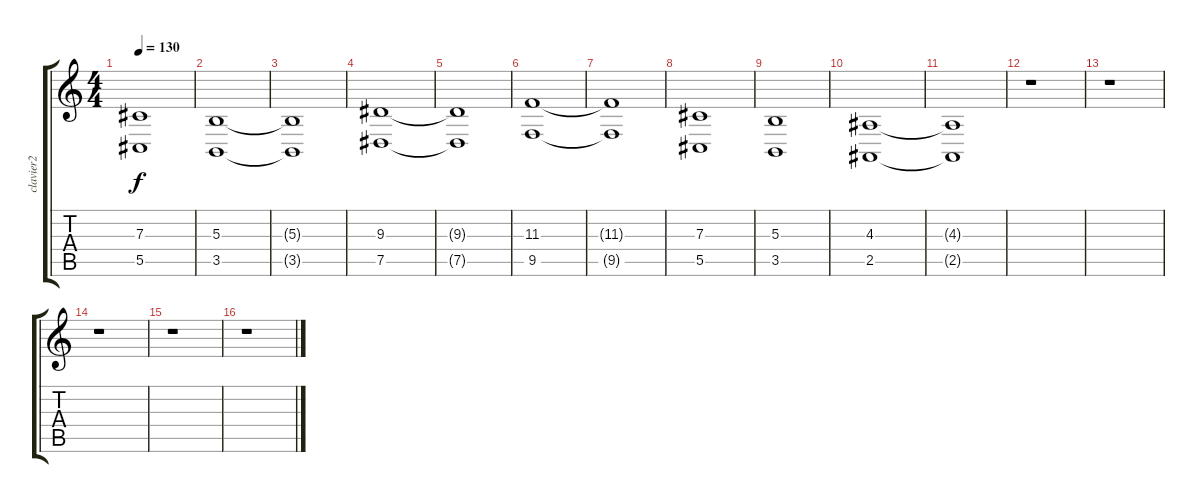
\track ("clavier2" "clavier2") {instrument lead1square}
\staff {score tabs}
\tuning (Eb4 Bb3 Gb3 Db3 Ab2 Eb2) {hide}
\ts (4 4)
\tempo 130
\clef g2
\ks c
(7.3{t} 5.5{t}).1{dy f} |
(5.3 3.5).1 |
(5.3{t} 3.5{t}).1 |
(9.3 7.5).1 |
(9.3{t} 7.5{t}).1 |
(11.3 9.5).1 |
(11.3{t} 9.5{t}).1 |
(7.3 5.5).1 |
(5.3 3.5).1 |
(4.3 2.5).1 |
(4.3{t} 2.5{t}).1 |
r.1 |
r.1 |
r.1 |
r.1 |
r.1
